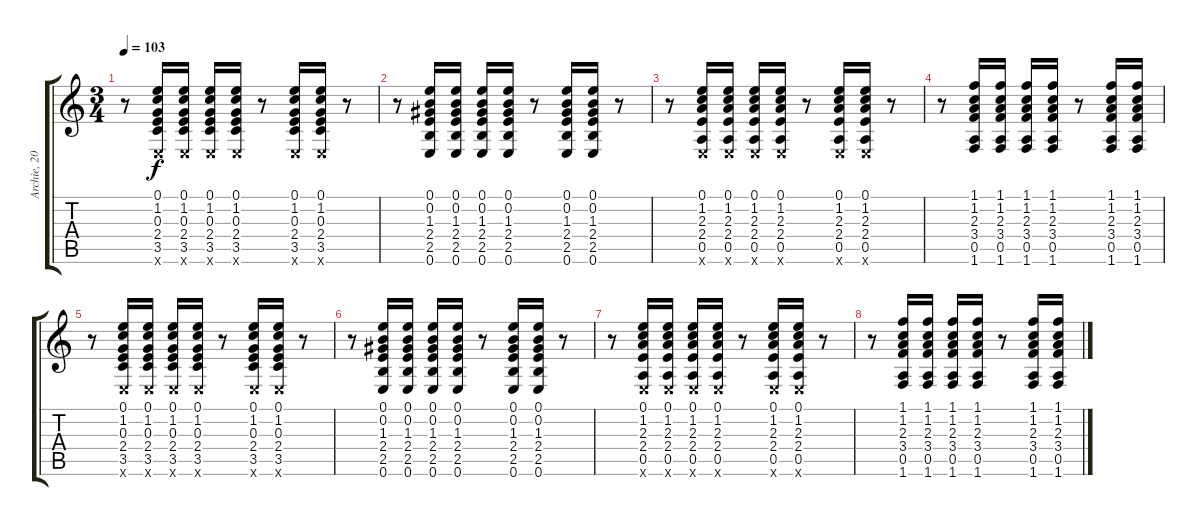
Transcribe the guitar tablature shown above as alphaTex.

\track ("Archie, 2004" "Archie, 20") {instrument acousticguitarsteel}
\staff {score tabs}
\tuning (E4 B3 G3 D3 A2 E2) {hide}
\ts (3 4)
\tempo 103
\clef g2
\ks c
r.8{dy f} (0.1 1.2 0.3 2.4 3.5 0.6{x}).16{volume 9} (0.1 1.2 0.3 2.4 3.5 0.6{x}).16 (0.1 1.2 0.3 2.4 3.5 0.6{x}).16 (0.1 1.2 0.3 2.4 3.5 0.6{x}).16 r.8 (0.1 1.2 0.3 2.4 3.5 0.6{x}).16 (0.1 1.2 0.3 2.4 3.5 0.6{x}).16 r.8 |
r.8 (0.1 0.2 1.3 2.4 2.5 0.6).16 (0.1 0.2 1.3 2.4 2.5 0.6).16 (0.1 0.2 1.3 2.4 2.5 0.6).16 (0.1 0.2 1.3 2.4 2.5 0.6).16 r.8 (0.1 0.2 1.3 2.4 2.5 0.6).16 (0.1 0.2 1.3 2.4 2.5 0.6).16 r.8 |
r.8 (0.1 1.2 2.3 2.4 0.5 0.6{x}).16 (0.1 1.2 2.3 2.4 0.5 0.6{x}).16 (0.1 1.2 2.3 2.4 0.5 0.6{x}).16 (0.1 1.2 2.3 2.4 0.5 0.6{x}).16 r.8 (0.1 1.2 2.3 2.4 0.5 0.6{x}).16 (0.1 1.2 2.3 2.4 0.5 0.6{x}).16 r.8 |
r.8 (1.1 1.2 2.3 3.4 0.5 1.6).16{volume 6} (1.1 1.2 2.3 3.4 0.5 1.6).16 (1.1 1.2 2.3 3.4 0.5 1.6).16 (1.1 1.2 2.3 3.4 0.5 1.6).16 r.8 (1.1 1.2 2.3 3.4 0.5 1.6).16 (1.1 1.2 2.3 3.4 0.5 1.6).16 |
r.8 (0.1 1.2 0.3 2.4 3.5 0.6{x}).16{volume 9} (0.1 1.2 0.3 2.4 3.5 0.6{x}).16 (0.1 1.2 0.3 2.4 3.5 0.6{x}).16 (0.1 1.2 0.3 2.4 3.5 0.6{x}).16 r.8 (0.1 1.2 0.3 2.4 3.5 0.6{x}).16 (0.1 1.2 0.3 2.4 3.5 0.6{x}).16 r.8 |
r.8 (0.1 0.2 1.3 2.4 2.5 0.6).16 (0.1 0.2 1.3 2.4 2.5 0.6).16 (0.1 0.2 1.3 2.4 2.5 0.6).16 (0.1 0.2 1.3 2.4 2.5 0.6).16 r.8 (0.1 0.2 1.3 2.4 2.5 0.6).16 (0.1 0.2 1.3 2.4 2.5 0.6).16 r.8 |
r.8 (0.1 1.2 2.3 2.4 0.5 0.6{x}).16 (0.1 1.2 2.3 2.4 0.5 0.6{x}).16 (0.1 1.2 2.3 2.4 0.5 0.6{x}).16 (0.1 1.2 2.3 2.4 0.5 0.6{x}).16 r.8 (0.1 1.2 2.3 2.4 0.5 0.6{x}).16 (0.1 1.2 2.3 2.4 0.5 0.6{x}).16 r.8 |
r.8 (1.1 1.2 2.3 3.4 0.5 1.6).16{volume 6} (1.1 1.2 2.3 3.4 0.5 1.6).16 (1.1 1.2 2.3 3.4 0.5 1.6).16 (1.1 1.2 2.3 3.4 0.5 1.6).16 r.8 (1.1 1.2 2.3 3.4 0.5 1.6).16 (1.1 1.2 2.3 3.4 0.5 1.6).16
